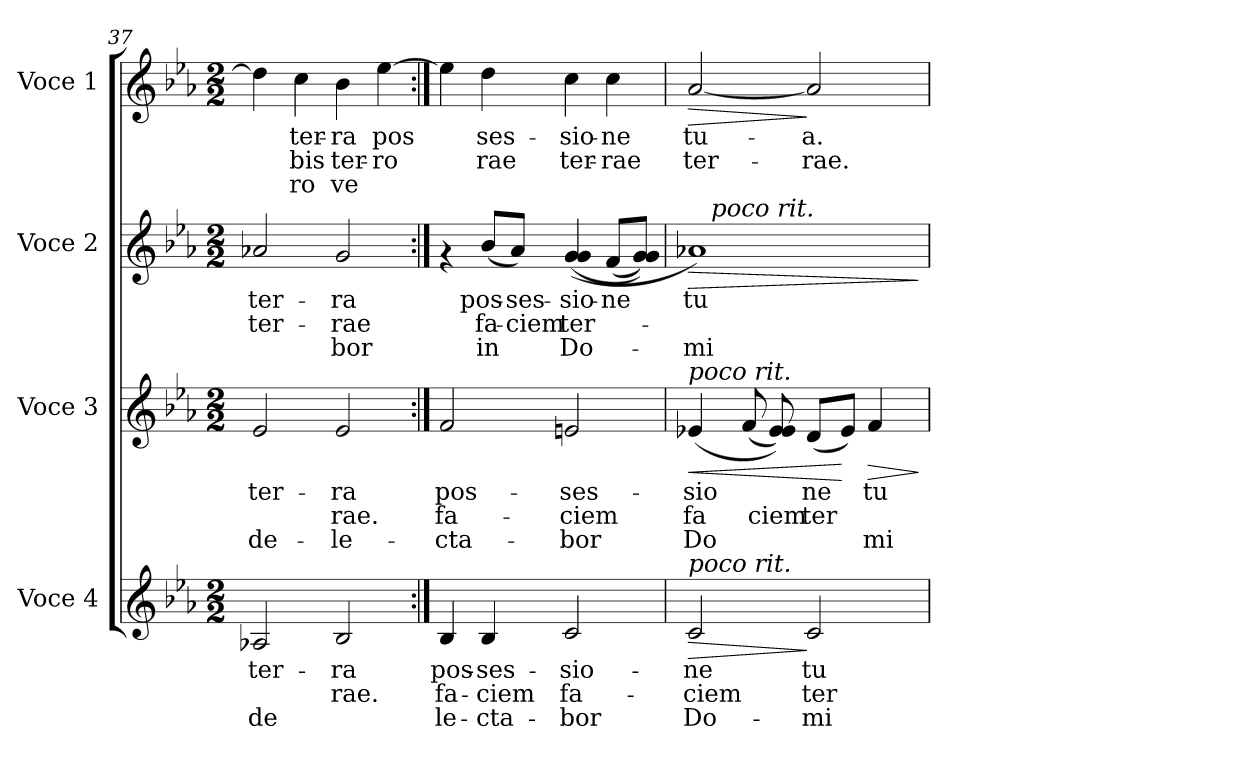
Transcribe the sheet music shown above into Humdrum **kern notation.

**kern	**text	**text	**text	**dynam	**kern	**text	**text	**text	**dynam	**kern	**text	**text	**text	**dynam	**kern	**text	**text	**text	**dynam
*part4	*part4	*part4	*part4	*part4	*part3	*part3	*part3	*part3	*part3	*part2	*part2	*part2	*part2	*part2	*part1	*part1	*part1	*part1	*part1
*staff4	*staff4	*staff4	*staff4	*staff4	*staff3	*staff3	*staff3	*staff3	*staff3	*staff2	*staff2	*staff2	*staff2	*staff2	*staff1	*staff1	*staff1	*staff1	*staff1
*I"Voce 4	*	*	*	*	*I"Voce 3	*	*	*	*	*I"Voce 2	*	*	*	*	*I"Voce 1	*	*	*	*
*I'V.4	*	*	*	*	*I'V.3	*	*	*	*	*I'V.2	*	*	*	*	*I'V.1	*	*	*	*
*clefG2	*	*	*	*	*clefG2	*	*	*	*	*clefG2	*	*	*	*	*clefG2	*	*	*	*
*k[b-e-a-]	*	*	*	*	*k[b-e-a-]	*	*	*	*	*k[b-e-a-]	*	*	*	*	*k[b-e-a-]	*	*	*	*
*E-:	*	*	*	*	*E-:	*	*	*	*	*E-:	*	*	*	*	*E-:	*	*	*	*
*M2/2	*	*	*	*	*M2/2	*	*	*	*	*M2/2	*	*	*	*	*M2/2	*	*	*	*
=37	=37	=37	=37	=37	=37	=37	=37	=37	=37	=37	=37	=37	=37	=37	=37	=37	=37	=37	=37
!	!LO:LY:b:cj	!LO:LY:b:cj	!LO:LY:b:cj	!	!	!LO:LY:b:cj	!LO:LY:b:cj	!LO:LY:b:cj	!	!	!LO:LY:b:cj	!LO:LY:b:cj	!LO:LY:b:cj	!	!	!LO:LY:b:cj	!LO:LY:b:cj	!LO:LY:b:cj	!
2A-X/	ter-	-	de-	.	2e-/	ter-	-	de-	.	2a-X/	-ter-	-ter-	-	.	4dd\]	--	--	-	.
!	!	!	!	!	!	!	!	!	!	!	!	!	!	!	!	!LO:LY:b:cj	!LO:LY:b:cj	!LO:LY:b:cj	!
.	.	.	.	.	.	.	.	.	.	.	.	.	.	.	4cc\	ter-	-bis	ro	.
!	!LO:LY:b:cj	!LO:LY:b:cj	!LO:LY:b:cj	!	!	!LO:LY:b:cj	!LO:LY:b:cj	!LO:LY:b:cj	!	!	!LO:LY:b:cj	!LO:LY:b:cj	!LO:LY:b:cj	!	!	!LO:LY:b:cj	!LO:LY:b:cj	!LO:LY:b:cj	!
2B-/	-ra	rae.	-	.	2e-/	-ra	rae.	le-	.	2g/	ra	rae	bor	.	4b-\	ra	ter-	-ve-	.
!	!	!	!	!	!	!	!	!	!	!	!	!	!	!	!	!LO:LY:b:cj	!LO:LY:b:cj	!LO:LY:b:cj	!
.	.	.	.	.	.	.	.	.	.	.	.	.	.	.	[<4ee-\	-pos-	-ro	-	.
!!LO:LB:g=z
=38:|!	=38:|!	=38:|!	=38:|!	=38:|!	=38:|!	=38:|!	=38:|!	=38:|!	=38:|!	=38:|!	=38:|!	=38:|!	=38:|!	=38:|!	=38:|!	=38:|!	=38:|!	=38:|!	=38:|!
!	!LO:LY:b:cj	!LO:LY:b:cj	!LO:LY:b:cj	!	!	!LO:LY:b:cj	!LO:LY:b:cj	!LO:LY:b:cj	!	!	!	!	!	!	!	!LO:LY:b:cj	!LO:LY:b:cj	!	!
4B-/	-pos-	-fa-	-le-	.	2f/	-pos-	-fa-	-cta-	.	4rf	.	.	.	.	4ee-\]	-	-	.	.
!	!LO:LY:b:cj	!LO:LY:b:cj	!LO:LY:b:cj	!	!	!	!	!	!	!	!LO:LY:b:cj	!LO:LY:b:cj	!LO:LY:b:cj	!	!	!LO:LY:b:cj	!LO:LY:b:cj	!	!
4B-/	-ses-	-ciem	cta-	.	.	.	.	.	.	(>8b-/L	pos-	-fa-	-in	.	4dd\	-ses-	-rae	.	.
!	!	!	!	!	!	!	!	!	!	!	!LO:LY:b:cj	!LO:LY:b:cj	!LO:LY:b:cj	!	!	!	!	!	!
.	.	.	.	.	.	.	.	.	.	8a-/J)	ses-	-ciem	-	.	.	.	.	.	.
!	!LO:LY:b:cj	!LO:LY:b:cj	!LO:LY:b:cj	!	!	!LO:LY:b:cj	!LO:LY:b:cj	!LO:LY:b:cj	!	!	!LO:LY:b:cj	!LO:LY:b:cj	!LO:LY:b:cj	!	!	!LO:LY:b:cj	!LO:LY:b:cj	!	!
2c/	-sio-	-fa-	-bor	.	2en/	-ses-	-ciem	bor	.	(>(<4g/ 4g/	-sio-	-ter-	-Do-	.	4cc\	sio-	-ter-	.	.
!	!	!	!	!	!	!	!	!	!	!	!LO:LY:b:cj	!LO:LY:b:cj	!LO:LY:b:cj	!	!	!LO:LY:b:cj	!LO:LY:b:cj	!	!
.	.	.	.	.	.	.	.	.	.	(<8f/L	-ne	.	.	.	4cc\	-ne	rae	.	.
!	!	!	!	!	!	!	!	!	!	!	!LO:LY:b:cj	!LO:LY:b:cj	!LO:LY:b:cj	!	!	!	!	!	!
.	.	.	.	.	.	.	.	.	.	8g/ 8g/J))	.	.	.	.	.	.	.	.	.
=39	=39	=39	=39	=39	=39	=39	=39	=39	=39	=39	=39	=39	=39	=39	=39	=39	=39	=39	=39
!	!	!	!	!	!LO:TX:a:i:t=poco rit.	!	!	!	!	!	!	!	!	!	!	!	!	!	!
!LO:TX:a:i:t=poco rit.	!	!	!	!	!	!	!	!	!	!	!	!	!	!	!	!	!	!	!
!	!LO:LY:b:cj	!LO:LY:b:cj	!LO:LY:b:cj	!LO:HP:b	!	!LO:LY:b:cj	!LO:LY:b:cj	!LO:LY:b:cj	!LO:HP:b	!	!LO:LY:b:cj	!	!LO:LY:b:cj	!LO:HP:b	!	!LO:LY:b:cj	!LO:LY:b:cj	!	!LO:HP:b
*	*	*	*	*	*	*	*	*	*	*^	*	*	*	*	*	*	*	*	*
2c/	ne	ciem	Do-	>	(<4e-X/	sio-	-fa-	-Do-	<	1a-X)	16.ryy	tu-	.	-mi-	>	[<2a-/	tu-	-ter-	.	>
!	!	!	!	!	!	!	!	!	!	!	!LO:TX:a:i:t=poco rit.	!	!	!	!	!	!	!	!	!
.	.	.	.	.	.	.	.	.	.	.	2ryy	.	.	.	.	.	.	.	.	.
!	!	!	!	!	!	!LO:LY:b:cj	!LO:LY:b:cj	!LO:LY:b:cj	!	!	!	!	!	!	!	!	!	!	!	!
.	.	.	.	.	(<8f/	-	-	--	.	.	.	.	.	.	.	.	.	.	.	.
!	!	!	!	!	!	!LO:LY:b:cj	!LO:LY:b:cj	!LO:LY:b:cj	!	!	!	!	!	!	!	!	!	!	!	!
.	.	.	.	.	8e-/ 8e-/))	-	ciem	-	.	.	.	.	.	.	.	.	.	.	.	.
!	!LO:LY:b:cj	!LO:LY:b:cj	!LO:LY:b:cj	!	!	!LO:LY:b:cj	!LO:LY:b:cj	!LO:LY:b:cj	!	!	!	!	!	!	!	!	!LO:LY:b:cj	!LO:LY:b:cj	!	!
2c/	-tu-	-ter-	-mi-	]	(<8d/L	-ne	ter-	--	.	.	.	.	.	.	.	2a-/]	-a.	rae.	.	]
.	.	.	.	.	.	.	.	.	.	.	4ryy	.	.	.	.	.	.	.	.	.
!	!	!	!	!	!	!LO:LY:b:cj	!LO:LY:b:cj	!LO:LY:b:cj	!	!	!	!	!	!	!	!	!	!	!	!
.	.	.	.	.	8e-/J)	--	-	-	[	.	.	.	.	.	.	.	.	.	.	.
!	!	!	!	!	!	!LO:LY:b:cj	!LO:LY:b:cj	!LO:LY:b:cj	!LO:HP:b	!	!	!	!	!	!	!	!	!	!	!
.	.	.	.	.	4f/	-tu-	-	mi-	>	.	.	.	.	.	.	.	.	.	.	.
.	.	.	.	.	.	.	.	.	.	.	8ryy	.	.	.	.	.	.	.	.	.
.	.	.	.	.	.	.	.	.	.	.	32ryy	.	.	.	.	.	.	.	.	.
.	.	.	.	.	.	.	.	.	]	.	.	.	.	.	]	.	.	.	.	.
*	*	*	*	*	*	*	*	*	*	*v	*v	*	*	*	*	*	*	*	*	*
=	=	=	=	=	=	=	=	=	=	=	=	=	=	=	=	=	=	=	=
*-	*-	*-	*-	*-	*-	*-	*-	*-	*-	*-	*-	*-	*-	*-	*-	*-	*-	*-	*-
